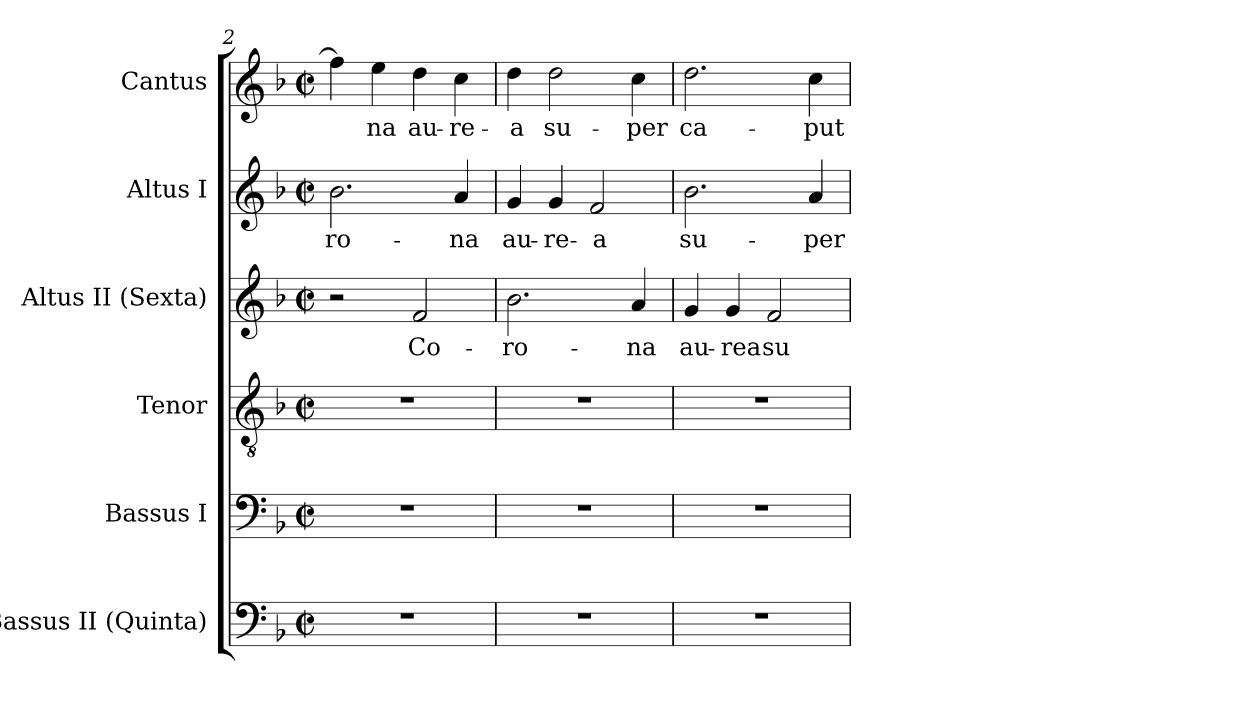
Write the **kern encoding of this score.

**kern	**kern	**kern	**kern	**text	**kern	**text	**kern	**text
*part6	*part5	*part4	*part3	*part3	*part2	*part2	*part1	*part1
*staff6	*staff5	*staff4	*staff3	*staff3	*staff2	*staff2	*staff1	*staff1
*I"Bassus II (Quinta)	*I"Bassus I	*I"Tenor	*I"Altus II (Sexta)	*	*I"Altus I	*	*I"Cantus	*
*I'B.	*I'B.	*I'T.	*I'A.	*	*I'A.	*	*I'S.	*
*clefF4	*clefF4	*clefGv2	*clefG2	*	*clefG2	*	*clefG2	*
*	*	*ITrd7c12	*	*	*	*	*	*
*k[b-]	*k[b-]	*k[b-]	*k[b-]	*	*k[b-]	*	*k[b-]	*
*F:	*F:	*F:	*F:	*	*F:	*	*F:	*
*M2/2	*M2/2	*M2/2	*M2/2	*	*M2/2	*	*M2/2	*
*met(c|)	*met(c|)	*met(c|)	*met(c|)	*	*met(c|)	*	*met(c|)	*
=2	=2	=2	=2	=2	=2	=2	=2	=2
!	!	!	!	!	!	!LO:LY:b:color=#000000	!	!
1r	1r	1r	2r	.	2.b-i\	-ro-	4ffi\]	.
!	!	!	!	!	!	!	!	!LO:LY:b:color=#000000
.	.	.	.	.	.	.	4eei\	-na
!	!	!	!	!LO:LY:b:color=#000000	!	!	!	!
!	!	!	!	!	!	!	!	!LO:LY:b:color=#000000
.	.	.	2fi/	Co-	.	.	4ddi\	au-
!	!	!	!	!	!	!LO:LY:b:color=#000000	!	!
!	!	!	!	!	!	!	!	!LO:LY:b:color=#000000
.	.	.	.	.	4ai/	-na	4cci\	-re-
=3	=3	=3	=3	=3	=3	=3	=3	=3
!	!	!	!	!LO:LY:b:color=#000000	!	!	!	!
!	!	!	!	!	!	!LO:LY:b:color=#000000	!	!
!	!	!	!	!	!	!	!	!LO:LY:b:color=#000000
1r	1r	1r	2.b-i\	-ro-	4gi/	au-	4ddi\	-a
!	!	!	!	!	!	!LO:LY:b:color=#000000	!	!
!	!	!	!	!	!	!	!	!LO:LY:b:color=#000000
.	.	.	.	.	4gi/	-re-	2ddi\	su-
!	!	!	!	!	!	!LO:LY:b:color=#000000	!	!
.	.	.	.	.	2fi/	-a	.	.
!	!	!	!	!LO:LY:b:color=#000000	!	!	!	!
!	!	!	!	!	!	!	!	!LO:LY:b:color=#000000
.	.	.	4ai/	-na	.	.	4cci\	-per
=4	=4	=4	=4	=4	=4	=4	=4	=4
!	!	!	!	!LO:LY:b:color=#000000	!	!	!	!
!	!	!	!	!	!	!LO:LY:b:color=#000000	!	!
!	!	!	!	!	!	!	!	!LO:LY:b:color=#000000
1r	1r	1r	4gi/	au-	2.b-i\	su-	2.ddi\	ca-
!	!	!	!	!LO:LY:b:color=#000000	!	!	!	!
.	.	.	4gi/	-rea	.	.	.	.
!	!	!	!	!LO:LY:b:color=#000000	!	!	!	!
.	.	.	2fi/	su-	.	.	.	.
!	!	!	!	!	!	!LO:LY:b:color=#000000	!	!
!	!	!	!	!	!	!	!	!LO:LY:b:color=#000000
.	.	.	.	.	4ai/	-per	4cci\	-put
=	=	=	=	=	=	=	=	=
*-	*-	*-	*-	*-	*-	*-	*-	*-
